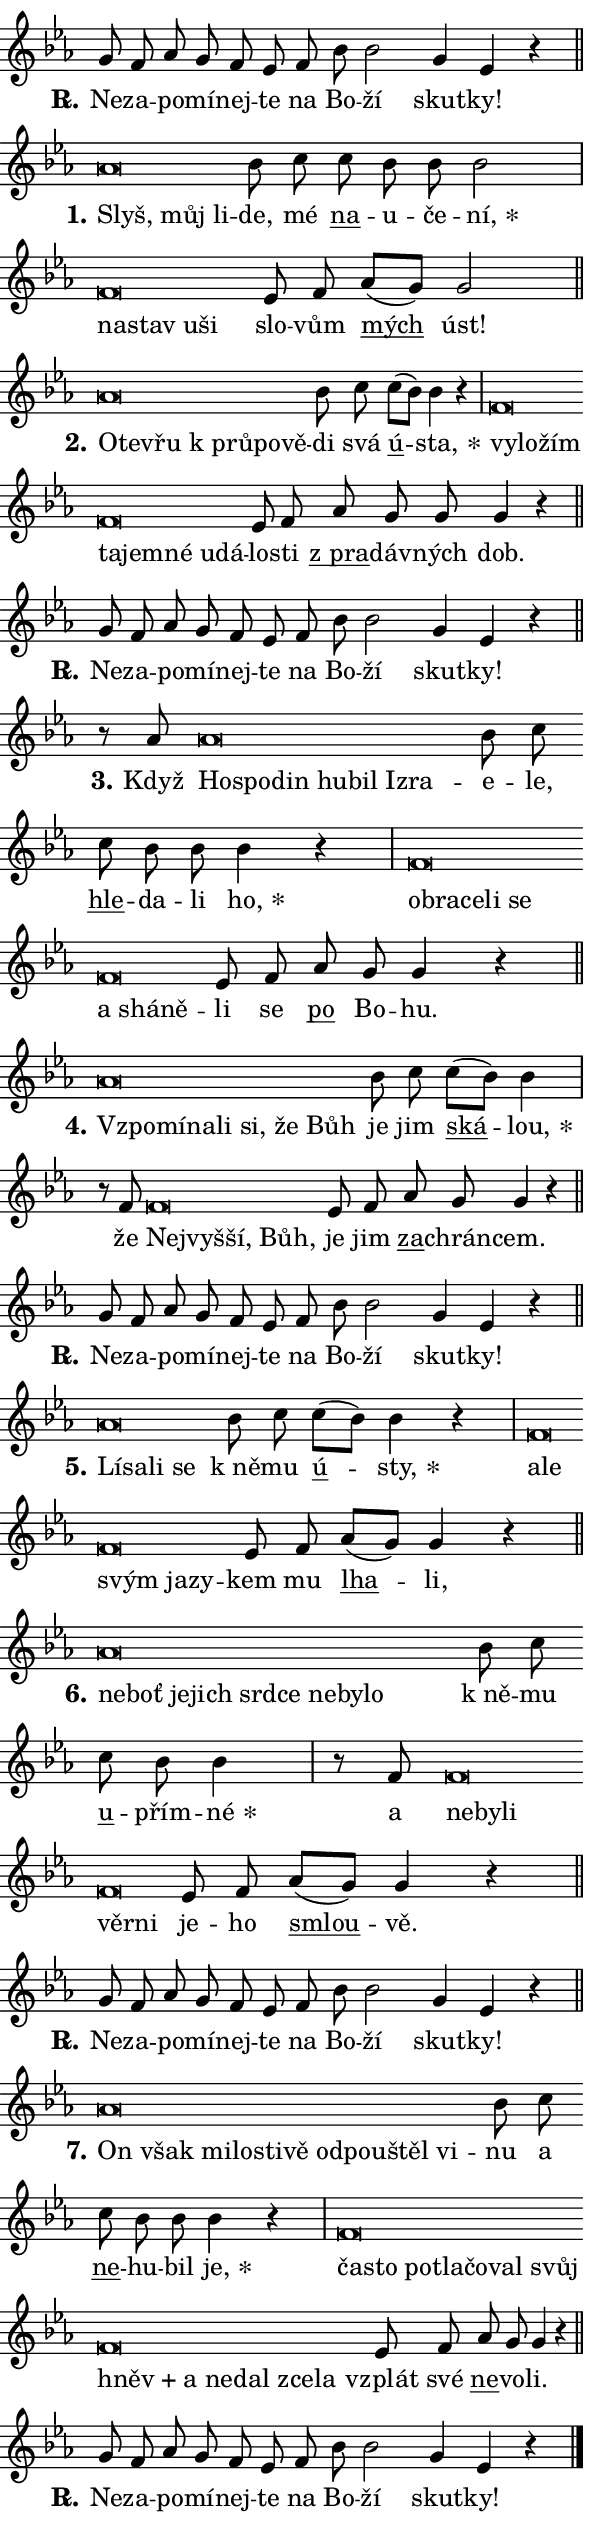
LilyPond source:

\version "2.24.0"
\header { tagline = "" }
\paper {
  indent = 0\cm
  top-margin = 0\cm
  right-margin = 0.13\cm % to fit lyric hyphens
  bottom-margin = 0\cm
  left-margin = 0\cm
  paper-width = 10\cm
  page-breaking = #ly:one-page-breaking
  system-system-spacing.basic-distance = #11
  score-system-spacing.basic-distance = #11
  ragged-last = ##f
}


%% Author: Thomas Morley
%% https://lists.gnu.org/archive/html/lilypond-user/2020-05/msg00002.html
#(define (line-position grob)
"Returns position of @var[grob} in current system:
   @code{'start}, if at first time-step
   @code{'end}, if at last time-step
   @code{'middle} otherwise
"
  (let* ((col (ly:item-get-column grob))
         (ln (ly:grob-object col 'left-neighbor))
         (rn (ly:grob-object col 'right-neighbor))
         (col-to-check-left (if (ly:grob? ln) ln col))
         (col-to-check-right (if (ly:grob? rn) rn col))
         (break-dir-left
           (and
             (ly:grob-property col-to-check-left 'non-musical #f)
             (ly:item-break-dir col-to-check-left)))
         (break-dir-right
           (and
             (ly:grob-property col-to-check-right 'non-musical #f)
             (ly:item-break-dir col-to-check-right))))
        (cond ((eqv? 1 break-dir-left) 'start)
              ((eqv? -1 break-dir-right) 'end)
              (else 'middle))))

#(define (tranparent-at-line-position vctor)
  (lambda (grob)
  "Relying on @code{line-position} select the relevant enry from @var{vctor}.
Used to determine transparency,"
    (case (line-position grob)
      ((end) (not (vector-ref vctor 0)))
      ((middle) (not (vector-ref vctor 1)))
      ((start) (not (vector-ref vctor 2))))))

noteHeadBreakVisibility =
#(define-music-function (break-visibility)(vector?)
"Makes @code{NoteHead}s transparent relying on @var{break-visibility}"
#{
  \override NoteHead.transparent =
    #(tranparent-at-line-position break-visibility)
#})

#(define delete-ledgers-for-transparent-note-heads
  (lambda (grob)
    "Reads whether a @code{NoteHead} is transparent.
If so this @code{NoteHead} is removed from @code{'note-heads} from
@var{grob}, which is supposed to be @code{LedgerLineSpanner}.
As a result ledgers are not printed for this @code{NoteHead}"
    (let* ((nhds-array (ly:grob-object grob 'note-heads))
           (nhds-list
             (if (ly:grob-array? nhds-array)
                 (ly:grob-array->list nhds-array)
                 '()))
           ;; Relies on the transparent-property being done before
           ;; Staff.LedgerLineSpanner.after-line-breaking is executed.
           ;; This is fragile ...
           (to-keep
             (remove
               (lambda (nhd)
                 (ly:grob-property nhd 'transparent #f))
               nhds-list)))
      ;; TODO find a better method to iterate over grob-arrays, similiar
      ;; to filter/remove etc for lists
      ;; For now rebuilt from scratch
      (set! (ly:grob-object grob 'note-heads)  '())
      (for-each
        (lambda (nhd)
          (ly:pointer-group-interface::add-grob grob 'note-heads nhd))
        to-keep))))

squashNotes = {
  \override NoteHead.X-extent = #'(-0.2 . 0.2)
  \override NoteHead.Y-extent = #'(-0.75 . 0)
  \override NoteHead.stencil =
    #(lambda (grob)
       (let ((pos (ly:grob-property grob 'staff-position)))
         (begin
           (if (< pos -7) (display "ERROR: Lower brevis then expected\n") (display ""))
           (if (<= pos -6) ly:text-interface::print ly:note-head::print))))
}
unSquashNotes = {
  \revert NoteHead.X-extent
  \revert NoteHead.Y-extent
  \revert NoteHead.stencil
}

hideNotes = \noteHeadBreakVisibility #begin-of-line-visible
unHideNotes = \noteHeadBreakVisibility #all-visible

% work-around for resetting accidentals
% https://lilypond.org/doc/v2.23/Documentation/notation/displaying-rhythms#unmetered-music
cadenzaMeasure = {
  \cadenzaOff
  \partial 1024 s1024
  \cadenzaOn
}

#(define-markup-command (accent layout props text) (markup?)
  "Underline accented syllable"
  (interpret-markup layout props
    #{\markup \override #'(offset . 4.3) \underline { #text }#}))

responsum = \markup \concat {
  "R" \hspace #-1.05 \path #0.1 #'((moveto 0 0.07) (lineto 0.9 0.8)) \hspace #0.05 "."
}

spaceSize = #0.6828661417322834 % exact space size for TeX Gyre Schola

\layout {
  \context {
    \Staff
    \remove "Time_signature_engraver"
    \override LedgerLineSpanner.after-line-breaking = #delete-ledgers-for-transparent-note-heads
  }
  \context {
    \Lyrics {
      \override LyricSpace.minimum-distance = \spaceSize
      \override LyricText.font-name = #"TeX Gyre Schola"
      \override LyricText.font-size = 1
      \override StanzaNumber.font-name = #"TeX Gyre Schola Bold"
      \override StanzaNumber.font-size = 1
    }
  }
  \context {
    \Score 
    \override NoteHead.text =
      #(lambda (grob) 
        (let ((pos (ly:grob-property grob 'staff-position)))
          #{\markup {
            \combine
              \halign #-0.55 \raise #(if (= pos -6) 0 0.5) \override #'(thickness . 2) \draw-line #'(3.2 . 0)
              \musicglyph "noteheads.sM1"
          }#}))
  }
}

% magnetic-lyrics.ily
%
%   written by
%     Jean Abou Samra <jean@abou-samra.fr>
%     Werner Lemberg <wl@gnu.org>
%
%   adapted by
%     Jiri Hon <jiri.hon@gmail.com>
%
% Version 2022-Apr-15

% https://www.mail-archive.com/lilypond-user@gnu.org/msg149350.html

#(define (Left_hyphen_pointer_engraver context)
   "Collect syllable-hyphen-syllable occurrences in lyrics and store
them in properties.  This engraver only looks to the left.  For
example, if the lyrics input is @code{foo -- bar}, it does the
following.

@itemize @bullet
@item
Set the @code{text} property of the @code{LyricHyphen} grob between
@q{foo} and @q{bar} to @code{foo}.

@item
Set the @code{left-hyphen} property of the @code{LyricText} grob with
text @q{foo} to the @code{LyricHyphen} grob between @q{foo} and
@q{bar}.
@end itemize

Use this auxiliary engraver in combination with the
@code{lyric-@/text::@/apply-@/magnetic-@/offset!} hook."
   (let ((hyphen #f)
         (text #f))
     (make-engraver
      (acknowledgers
       ((lyric-syllable-interface engraver grob source-engraver)
        (set! text grob)))
      (end-acknowledgers
       ((lyric-hyphen-interface engraver grob source-engraver)
        ;(when (not (grob::has-interface grob 'lyric-space-interface))
          (set! hyphen grob)));)
      ((stop-translation-timestep engraver)
       (when (and text hyphen)
         (ly:grob-set-object! text 'left-hyphen hyphen))
       (set! text #f)
       (set! hyphen #f)))))

#(define (lyric-text::apply-magnetic-offset! grob)
   "If the space between two syllables is less than the value in
property @code{LyricText@/.details@/.squash-threshold}, move the right
syllable to the left so that it gets concatenated with the left
syllable.

Use this function as a hook for
@code{LyricText@/.after-@/line-@/breaking} if the
@code{Left_@/hyphen_@/pointer_@/engraver} is active."
   (let ((hyphen (ly:grob-object grob 'left-hyphen #f)))
     (when hyphen
       (let ((left-text (ly:spanner-bound hyphen LEFT)))
         (when (grob::has-interface left-text 'lyric-syllable-interface)
           (let* ((common (ly:grob-common-refpoint grob left-text X))
                  (this-x-ext (ly:grob-extent grob common X))
                  (left-x-ext
                   (begin
                     ;; Trigger magnetism for left-text.
                     (ly:grob-property left-text 'after-line-breaking)
                     (ly:grob-extent left-text common X)))
                  ;; `delta` is the gap width between two syllables.
                  (delta (- (interval-start this-x-ext)
                            (interval-end left-x-ext)))
                  (details (ly:grob-property grob 'details))
                  (threshold (assoc-get 'squash-threshold details 0.2)))
             (when (< delta threshold)
               (let* (;; We have to manipulate the input text so that
                      ;; ligatures crossing syllable boundaries are not
                      ;; disabled.  For languages based on the Latin
                      ;; script this is essentially a beautification.
                      ;; However, for non-Western scripts it can be a
                      ;; necessity.
                      (lt (ly:grob-property left-text 'text))
                      (rt (ly:grob-property grob 'text))
                      (is-space (grob::has-interface hyphen 'lyric-space-interface))
                      (space (if is-space " " ""))
                      (extra-delta (if is-space spaceSize 0))
                      ;; Append new syllable.
                      (ltrt-space (if (and (string? lt) (string? rt))
                                (string-append lt space rt)
                                (make-concat-markup (list lt space rt))))
                      ;; Right-align `ltrt` to the right side.
                      (ltrt-space-markup (grob-interpret-markup
                               grob
                               (make-translate-markup
                                (cons (interval-length this-x-ext) 0)
                                (make-right-align-markup ltrt-space)))))
                 (begin
                   ;; Don't print `left-text`.
                   (ly:grob-set-property! left-text 'stencil #f)
                   ;; Set text and stencil (which holds all collected
                   ;; syllables so far) and shift it to the left.
                   (ly:grob-set-property! grob 'text ltrt-space)
                   (ly:grob-set-property! grob 'stencil ltrt-space-markup)
                   (ly:grob-translate-axis! grob (- (- delta extra-delta)) X))))))))))


#(define (lyric-hyphen::displace-bounds-first grob)
   ;; Make very sure this callback isn't triggered too early.
   (let ((left (ly:spanner-bound grob LEFT))
         (right (ly:spanner-bound grob RIGHT)))
     (ly:grob-property left 'after-line-breaking)
     (ly:grob-property right 'after-line-breaking)
     (ly:lyric-hyphen::print grob)))

squashThreshold = #0.4

\layout {
  \context {
    \Lyrics
    \consists #Left_hyphen_pointer_engraver
    \override LyricText.after-line-breaking =
      #lyric-text::apply-magnetic-offset!
    \override LyricHyphen.stencil = #lyric-hyphen::displace-bounds-first
    \override LyricText.details.squash-threshold = \squashThreshold
    \override LyricHyphen.minimum-distance = 0
    \override LyricHyphen.minimum-length = \squashThreshold
  }
}

squashText = \override LyricText.details.squash-threshold = 9999
unSquashText = \override LyricText.details.squash-threshold = \squashThreshold

leftText = \override LyricText.self-alignment-X = #LEFT
unLeftText = \revert LyricText.self-alignment-X

starOffset = #(lambda (grob) 
                (let ((x_offset (ly:self-alignment-interface::aligned-on-x-parent grob)))
                  (if (= x_offset 0) 0 (+ x_offset 1.2))))

star = #(define-music-function (syllable)(string?)
"Append star separator at the end of a syllable"
#{
  \once \override LyricText.X-offset = #starOffset
  \lyricmode { \markup {
    #syllable
    \override #'((font-name . "TeX Gyre Schola Bold")) \hspace #0.2 \lower #0.65 \larger "*"
  } }
#})

starAccent = #(define-music-function (syllable)(string?)
"Append star separator at the end of a syllable and make accent"
#{
  \once \override LyricText.X-offset = #starOffset
  \lyricmode { \markup {
    \accent #syllable
    \override #'((font-name . "TeX Gyre Schola Bold")) \hspace #0.2 \lower #0.65 \larger "*"
  } }
#})

breath = #(define-music-function (syllable)(string?)
"Append breathing indicator at the end of a syllable"
#{
  \lyricmode { \markup { #syllable "+" } }
#})

optionalBreath = #(define-music-function (syllable)(string?)
"Append optional breathing indicator at the end of a syllable"
#{
  \lyricmode { \markup { #syllable "(+)" } }
#})


\score {
    <<
        \new Voice = "melody" { \cadenzaOn \key es \major \relative { g'8 f as g f es \bar "" f bes bes2 g4 es r \cadenzaMeasure \bar "||" \break } }
        \new Lyrics \lyricsto "melody" { \lyricmode { \set stanza = \responsum
Ne -- za -- po -- mí -- nej -- te na Bo -- ží skut -- ky! } }
    >>
    \layout {}
}

\score {
    <<
        \new Voice = "melody" { \cadenzaOn \key es \major \relative { \squashNotes as'\breve*1/16 \hideNotes \breve*1/16 \breve*1/16 \bar "" \unHideNotes \unSquashNotes bes8 c \bar "" c bes bes bes2 \cadenzaMeasure \bar "|" \squashNotes f\breve*1/16 \hideNotes \breve*1/16 \bar "" \breve*1/16 \breve*1/16 \bar "" \unHideNotes \unSquashNotes es8 f \bar "" as[( g)] g2 \cadenzaMeasure \bar "||" \break } }
        \new Lyrics \lyricsto "melody" { \lyricmode { \set stanza = "1."
\leftText Slyš, \squashText můj li -- \unLeftText \unSquashText de, mé \markup \accent na -- u -- če -- \star ní, \leftText na -- \squashText stav u -- ši \unLeftText \unSquashText slo -- vům \markup \accent mých úst! } }
    >>
    \layout {}
}

\score {
    <<
        \new Voice = "melody" { \cadenzaOn \key es \major \relative { \squashNotes as'\breve*1/16 \hideNotes \breve*1/16 \bar "" \breve*1/16 \bar "" \breve*1/16 \bar "" \breve*1/16 \breve*1/16 \bar "" \unHideNotes \unSquashNotes bes8 c \bar "" c[( bes)] bes4 r \cadenzaMeasure \bar "|" \squashNotes f\breve*1/16 \hideNotes \breve*1/16 \bar "" \breve*1/16 \bar "" \breve*1/16 \bar "" \breve*1/16 \bar "" \breve*1/16 \bar "" \breve*1/16 \breve*1/16 \bar "" \unHideNotes \unSquashNotes es8 f \bar "" as g g g4 r \cadenzaMeasure \bar "||" \break } }
        \new Lyrics \lyricsto "melody" { \lyricmode { \set stanza = "2."
\leftText O -- \squashText te -- vřu "k prů" -- po -- vě -- \unLeftText \unSquashText di svá \markup \accent ú -- \star sta, \leftText vy -- \squashText lo -- žím ta -- jem -- né u -- dá -- \unLeftText \unSquashText lo -- sti \markup \accent "z pra" -- dáv -- ných dob. } }
    >>
    \layout {}
}

\score {
    <<
        \new Voice = "melody" { \cadenzaOn \key es \major \relative { g'8 f as g f es \bar "" f bes bes2 g4 es r \cadenzaMeasure \bar "||" \break } }
        \new Lyrics \lyricsto "melody" { \lyricmode { \set stanza = \responsum
Ne -- za -- po -- mí -- nej -- te na Bo -- ží skut -- ky! } }
    >>
    \layout {}
}

\score {
    <<
        \new Voice = "melody" { \cadenzaOn \key es \major \relative { r8 as'8 \squashNotes as\breve*1/16 \hideNotes \breve*1/16 \bar "" \breve*1/16 \bar "" \breve*1/16 \bar "" \breve*1/16 \bar "" \breve*1/16 \breve*1/16 \bar "" \unHideNotes \unSquashNotes bes8 c \bar "" c bes bes bes4 r \cadenzaMeasure \bar "|" \squashNotes f\breve*1/16 \hideNotes \breve*1/16 \bar "" \breve*1/16 \bar "" \breve*1/16 \bar "" \breve*1/16 \bar "" \breve*1/16 \bar "" \breve*1/16 \breve*1/16 \bar "" \unHideNotes \unSquashNotes es8 f \bar "" as g g4 r \cadenzaMeasure \bar "||" \break } }
        \new Lyrics \lyricsto "melody" { \lyricmode { \set stanza = "3."
Když \leftText Ho -- \squashText spo -- din hu -- bil Iz -- ra -- \unLeftText \unSquashText e -- le, \markup \accent hle -- da -- li \star ho, \leftText ob -- \squashText ra -- ce -- li se a shá -- ně -- \unLeftText \unSquashText li se \markup \accent po Bo -- hu. } }
    >>
    \layout {}
}

\score {
    <<
        \new Voice = "melody" { \cadenzaOn \key es \major \relative { \squashNotes as'\breve*1/16 \hideNotes \breve*1/16 \bar "" \breve*1/16 \bar "" \breve*1/16 \bar "" \breve*1/16 \bar "" \breve*1/16 \breve*1/16 \bar "" \unHideNotes \unSquashNotes bes8 c \bar "" c[( bes)] bes4 \cadenzaMeasure \bar "|" r8 f8 \squashNotes f\breve*1/16 \hideNotes \breve*1/16 \bar "" \breve*1/16 \breve*1/16 \bar "" \unHideNotes \unSquashNotes es8 f \bar "" as g g4 r \cadenzaMeasure \bar "||" \break } }
        \new Lyrics \lyricsto "melody" { \lyricmode { \set stanza = "4."
\leftText Vzpo -- \squashText mí -- na -- li si, že Bůh \unLeftText \unSquashText je jim \markup \accent ská -- \star lou, že \leftText Nej -- \squashText vyš -- ší, Bůh, \unLeftText \unSquashText je jim \markup \accent za -- chrán -- cem. } }
    >>
    \layout {}
}

\score {
    <<
        \new Voice = "melody" { \cadenzaOn \key es \major \relative { g'8 f as g f es \bar "" f bes bes2 g4 es r \cadenzaMeasure \bar "||" \break } }
        \new Lyrics \lyricsto "melody" { \lyricmode { \set stanza = \responsum
Ne -- za -- po -- mí -- nej -- te na Bo -- ží skut -- ky! } }
    >>
    \layout {}
}

\score {
    <<
        \new Voice = "melody" { \cadenzaOn \key es \major \relative { \squashNotes as'\breve*1/16 \hideNotes \breve*1/16 \bar "" \breve*1/16 \breve*1/16 \bar "" \unHideNotes \unSquashNotes bes8 c \bar "" c[( bes)] bes4 r \cadenzaMeasure \bar "|" \squashNotes f\breve*1/16 \hideNotes \breve*1/16 \bar "" \breve*1/16 \bar "" \breve*1/16 \breve*1/16 \bar "" \unHideNotes \unSquashNotes es8 f \bar "" as[( g)] g4 r \cadenzaMeasure \bar "||" \break } }
        \new Lyrics \lyricsto "melody" { \lyricmode { \set stanza = "5."
\leftText Lí -- \squashText sa -- li se \unLeftText \unSquashText "k ně" -- mu \markup \accent ú -- \star sty, \leftText a -- \squashText le svým ja -- zy -- \unLeftText \unSquashText kem mu \markup \accent lha -- li, } }
    >>
    \layout {}
}

\score {
    <<
        \new Voice = "melody" { \cadenzaOn \key es \major \relative { \squashNotes as'\breve*1/16 \hideNotes \breve*1/16 \bar "" \breve*1/16 \bar "" \breve*1/16 \bar "" \breve*1/16 \bar "" \breve*1/16 \bar "" \breve*1/16 \bar "" \breve*1/16 \breve*1/16 \bar "" \unHideNotes \unSquashNotes bes8 c \bar "" c bes bes4 \cadenzaMeasure \bar "|" r8 f8 \squashNotes f\breve*1/16 \hideNotes \breve*1/16 \bar "" \breve*1/16 \bar "" \breve*1/16 \breve*1/16 \bar "" \unHideNotes \unSquashNotes es8 f \bar "" as[( g)] g4 r \cadenzaMeasure \bar "||" \break } }
        \new Lyrics \lyricsto "melody" { \lyricmode { \set stanza = "6."
\leftText ne -- \squashText boť je -- jich srd -- ce ne -- by -- lo \unLeftText \unSquashText "k ně" -- mu \markup \accent u -- přím -- \star né a \leftText ne -- \squashText by -- li věr -- ni \unLeftText \unSquashText je -- ho \markup \accent smlou -- vě. } }
    >>
    \layout {}
}

\score {
    <<
        \new Voice = "melody" { \cadenzaOn \key es \major \relative { g'8 f as g f es \bar "" f bes bes2 g4 es r \cadenzaMeasure \bar "||" \break } }
        \new Lyrics \lyricsto "melody" { \lyricmode { \set stanza = \responsum
Ne -- za -- po -- mí -- nej -- te na Bo -- ží skut -- ky! } }
    >>
    \layout {}
}

\score {
    <<
        \new Voice = "melody" { \cadenzaOn \key es \major \relative { \squashNotes as'\breve*1/16 \hideNotes \breve*1/16 \bar "" \breve*1/16 \bar "" \breve*1/16 \bar "" \breve*1/16 \bar "" \breve*1/16 \bar "" \breve*1/16 \bar "" \breve*1/16 \bar "" \breve*1/16 \breve*1/16 \bar "" \unHideNotes \unSquashNotes bes8 c \bar "" c bes bes bes4 r \cadenzaMeasure \bar "|" \squashNotes f\breve*1/16 \hideNotes \breve*1/16 \bar "" \breve*1/16 \bar "" \breve*1/16 \bar "" \breve*1/16 \bar "" \breve*1/16 \bar "" \breve*1/16 \bar "" \breve*1/16 \bar "" \breve*1/16 \bar "" \breve*1/16 \bar "" \breve*1/16 \bar "" \breve*1/16 \breve*1/16 \bar "" \unHideNotes \unSquashNotes es8 f \bar "" as g g4 r \cadenzaMeasure \bar "||" \break } }
        \new Lyrics \lyricsto "melody" { \lyricmode { \set stanza = "7."
\leftText On \squashText však mi -- lo -- sti -- vě od -- pou -- štěl vi -- \unLeftText \unSquashText nu a \markup \accent ne -- hu -- bil \star je, \leftText ča -- \squashText sto po -- tla -- čo -- val svůj \breath "hněv" a ne -- dal zce -- la \unLeftText \unSquashText vzplát své \markup \accent ne -- vo -- li. } }
    >>
    \layout {}
}

\score {
    <<
        \new Voice = "melody" { \cadenzaOn \key es \major \relative { g'8 f as g f es \bar "" f bes bes2 g4 es r \cadenzaMeasure \bar "||" \break } \bar "|." }
        \new Lyrics \lyricsto "melody" { \lyricmode { \set stanza = \responsum
Ne -- za -- po -- mí -- nej -- te na Bo -- ží skut -- ky! } }
    >>
    \layout {}
}
